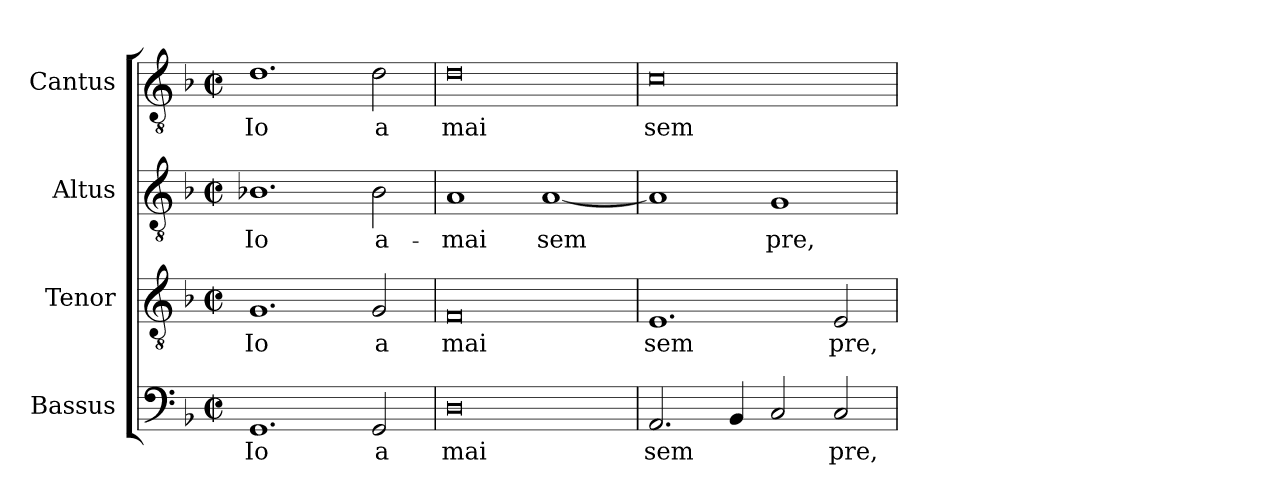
**kern	**text	**kern	**text	**kern	**text	**kern	**text
*part4	*part4	*part3	*part3	*part2	*part2	*part1	*part1
*staff4	*staff4	*staff3	*staff3	*staff2	*staff2	*staff1	*staff1
*I"Bassus	*	*I"Tenor	*	*I"Altus	*	*I"Cantus	*
*I'Bassus	*	*I'Tenor	*	*I'Altus	*	*I'Cantus	*
!!LO:PB:g=z
*stria5	*	*stria5	*	*stria5	*	*stria5	*
*clefF4	*	*clefGv2	*	*clefGv2	*	*clefGv2	*
*k[b-]	*	*k[b-]	*	*k[b-]	*	*k[b-]	*
*F:	*	*F:	*	*F:	*	*F:	*
*M2/2	*	*M2/2	*	*M2/2	*	*M2/2	*
*met(c|)	*	*met(c|)	*	*met(c|)	*	*met(c|)	*
=1	=1	=1	=1	=1	=1	=1	=1
!	!LO:LY:b:cj	!	!LO:LY:b:cj	!	!LO:LY:b:cj	!	!LO:LY:b:cj
1.GG	Io	1.G	Io	1.B-X	Io	1.d	Io
!	!LO:LY:b:cj	!	!LO:LY:b:cj	!	!LO:LY:b:cj	!	!LO:LY:b:cj
2GG/	a	2G/	a	2B-\	a-	2d\	a
=2	=2	=2	=2	=2	=2	=2	=2
!	!LO:LY:b:cj	!	!LO:LY:b:cj	!	!LO:LY:b:cj	!	!LO:LY:b:cj
0D	mai	0F	mai	1A	-mai	0d	mai
!	!	!	!	!	!LO:LY:b:cj	!	!
.	.	.	.	[<1A	sem-	.	.
=3	=3	=3	=3	=3	=3	=3	=3
!	!LO:LY:b:cj	!	!LO:LY:b:cj	!	!LO:LY:b:cj	!	!LO:LY:b:cj
2.AA/	sem	1.E	sem	1A]	--	0c	sem
!	!LO:LY:b:cj	!	!	!	!	!	!
4BB-/	.	.	.	.	.	.	.
!	!LO:LY:b:cj	!	!	!	!LO:LY:b:cj	!	!
2C/	.	.	.	1G	-pre,	.	.
!	!LO:LY:b:cj	!	!LO:LY:b:cj	!	!	!	!
2C/	pre,	2E/	pre,	.	.	.	.
=	=	=	=	=	=	=	=
*-	*-	*-	*-	*-	*-	*-	*-
